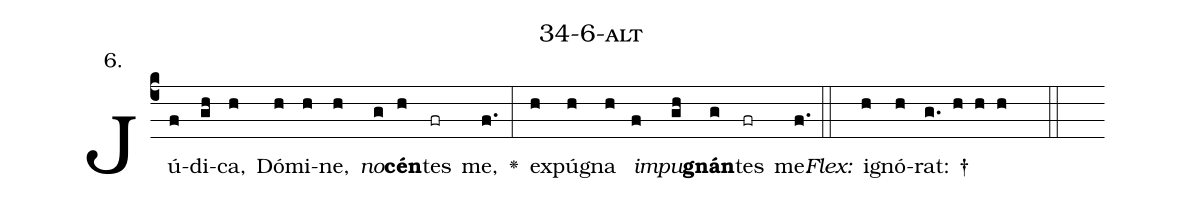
name: 34-6-alt;
annotation: 6.;
%%
(c4)Jú(f)di(gh)ca,(h) Dó(h)mi(h)ne,(h) <i>no</i>(g)<b>cén</b>(h)tes(fr) me,(f.) <v>\greheightstar</v>(:) ex(h)pú(h)gna(h) <i>im</i>(f)<i>pu</i>(gh)<b>gnán</b>(g)tes(fr) me.(f.) (::)
<i>Flex:</i>()  i(h)gnó(h)rat: †(g. h h h  ::)

%E(h) u(h) o(f) u(gh) a(g) e.(f.) (::)
